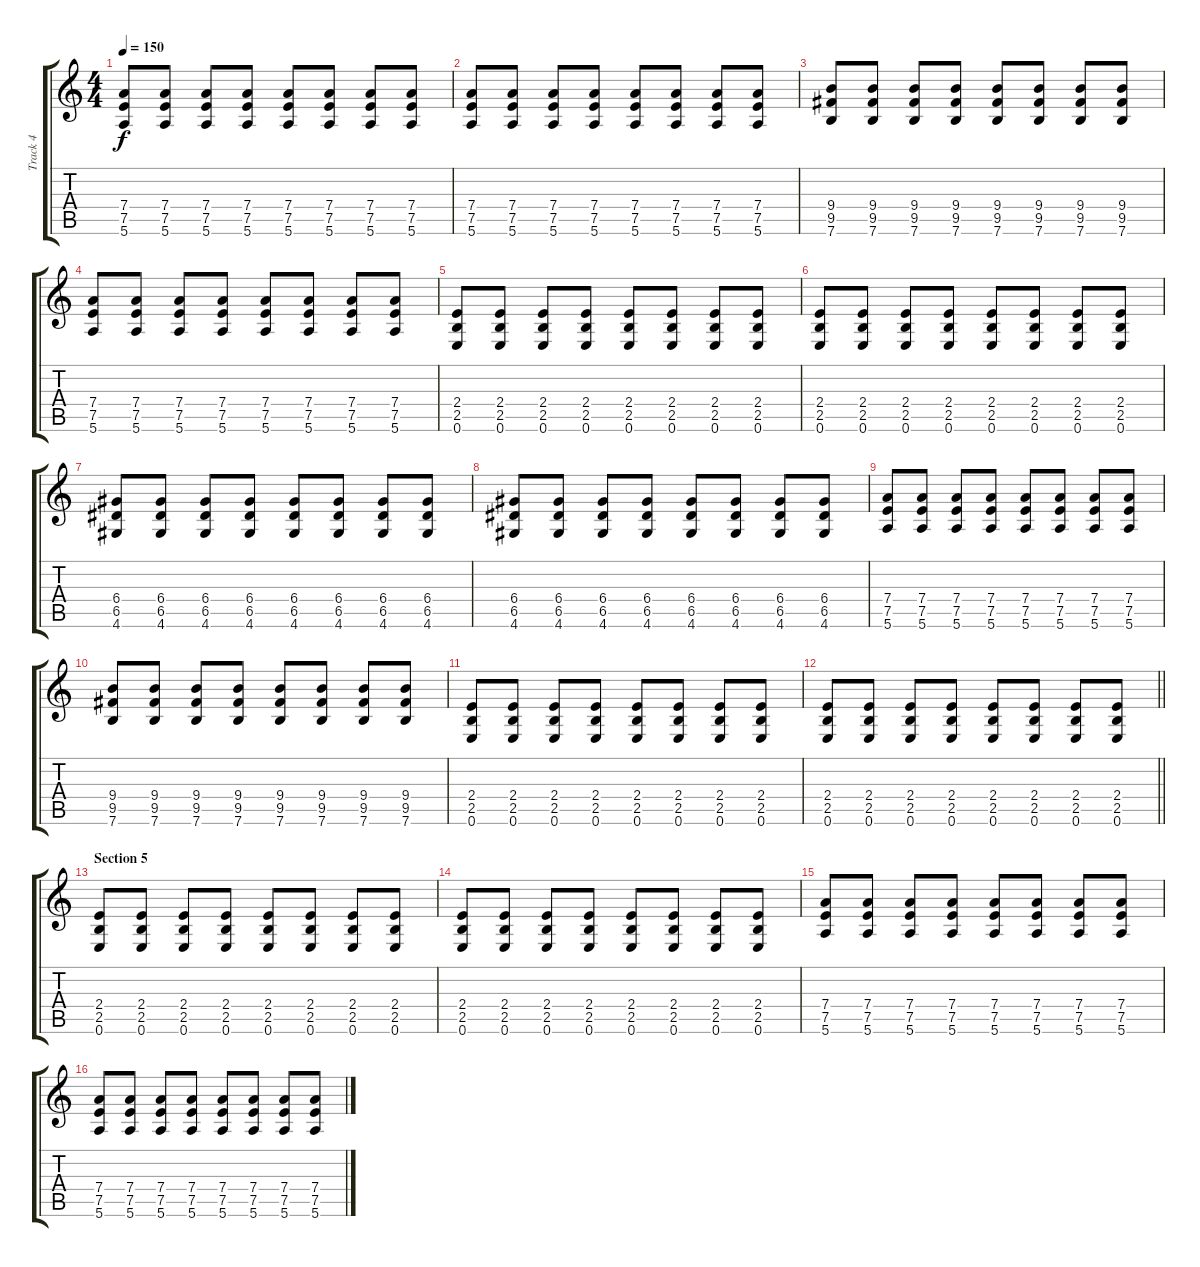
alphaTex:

\track ("Track 4" "Track 4") {instrument overdrivenguitar}
\staff {score tabs}
\tuning (E4 B3 G3 D3 A2 E2) {hide}
\ts (4 4)
\tempo 150
\clef g2
\ks c
(7.4 7.5 5.6).8{dy f} (7.4 7.5 5.6).8 (7.4 7.5 5.6).8 (7.4 7.5 5.6).8 (7.4 7.5 5.6).8 (7.4 7.5 5.6).8 (7.4 7.5 5.6).8 (7.4 7.5 5.6).8 |
(7.4 7.5 5.6).8 (7.4 7.5 5.6).8 (7.4 7.5 5.6).8 (7.4 7.5 5.6).8 (7.4 7.5 5.6).8 (7.4 7.5 5.6).8 (7.4 7.5 5.6).8 (7.4 7.5 5.6).8 |
(9.4 9.5 7.6).8 (9.4 9.5 7.6).8 (9.4 9.5 7.6).8 (9.4 9.5 7.6).8 (9.4 9.5 7.6).8 (9.4 9.5 7.6).8 (9.4 9.5 7.6).8 (9.4 9.5 7.6).8 |
(7.4 7.5 5.6).8 (7.4 7.5 5.6).8 (7.4 7.5 5.6).8 (7.4 7.5 5.6).8 (7.4 7.5 5.6).8 (7.4 7.5 5.6).8 (7.4 7.5 5.6).8 (7.4 7.5 5.6).8 |
(2.4 2.5 0.6).8 (2.4 2.5 0.6).8 (2.4 2.5 0.6).8 (2.4 2.5 0.6).8 (2.4 2.5 0.6).8 (2.4 2.5 0.6).8 (2.4 2.5 0.6).8 (2.4 2.5 0.6).8 |
(2.4 2.5 0.6).8 (2.4 2.5 0.6).8 (2.4 2.5 0.6).8 (2.4 2.5 0.6).8 (2.4 2.5 0.6).8 (2.4 2.5 0.6).8 (2.4 2.5 0.6).8 (2.4 2.5 0.6).8 |
(6.4 6.5 4.6).8 (6.4 6.5 4.6).8 (6.4 6.5 4.6).8 (6.4 6.5 4.6).8 (6.4 6.5 4.6).8 (6.4 6.5 4.6).8 (6.4 6.5 4.6).8 (6.4 6.5 4.6).8 |
(6.4 6.5 4.6).8 (6.4 6.5 4.6).8 (6.4 6.5 4.6).8 (6.4 6.5 4.6).8 (6.4 6.5 4.6).8 (6.4 6.5 4.6).8 (6.4 6.5 4.6).8 (6.4 6.5 4.6).8 |
(7.4 7.5 5.6).8 (7.4 7.5 5.6).8 (7.4 7.5 5.6).8 (7.4 7.5 5.6).8 (7.4 7.5 5.6).8 (7.4 7.5 5.6).8 (7.4 7.5 5.6).8 (7.4 7.5 5.6).8 |
(9.4 9.5 7.6).8 (9.4 9.5 7.6).8 (9.4 9.5 7.6).8 (9.4 9.5 7.6).8 (9.4 9.5 7.6).8 (9.4 9.5 7.6).8 (9.4 9.5 7.6).8 (9.4 9.5 7.6).8 |
(2.4 2.5 0.6).8 (2.4 2.5 0.6).8 (2.4 2.5 0.6).8 (2.4 2.5 0.6).8 (2.4 2.5 0.6).8 (2.4 2.5 0.6).8 (2.4 2.5 0.6).8 (2.4 2.5 0.6).8 |
\barLineRight lightlight
(2.4 2.5 0.6).8 (2.4 2.5 0.6).8 (2.4 2.5 0.6).8 (2.4 2.5 0.6).8 (2.4 2.5 0.6).8 (2.4 2.5 0.6).8 (2.4 2.5 0.6).8 (2.4 2.5 0.6).8 |
\section ("" "Section 5")
(2.4 2.5 0.6).8{volume 9 instrument overdrivenguitar} (2.4 2.5 0.6).8 (2.4 2.5 0.6).8 (2.4 2.5 0.6).8 (2.4 2.5 0.6).8 (2.4 2.5 0.6).8 (2.4 2.5 0.6).8 (2.4 2.5 0.6).8 |
(2.4 2.5 0.6).8 (2.4 2.5 0.6).8 (2.4 2.5 0.6).8 (2.4 2.5 0.6).8 (2.4 2.5 0.6).8 (2.4 2.5 0.6).8 (2.4 2.5 0.6).8 (2.4 2.5 0.6).8 |
(7.4 7.5 5.6).8 (7.4 7.5 5.6).8 (7.4 7.5 5.6).8 (7.4 7.5 5.6).8 (7.4 7.5 5.6).8 (7.4 7.5 5.6).8 (7.4 7.5 5.6).8 (7.4 7.5 5.6).8 |
(7.4 7.5 5.6).8 (7.4 7.5 5.6).8 (7.4 7.5 5.6).8 (7.4 7.5 5.6).8 (7.4 7.5 5.6).8 (7.4 7.5 5.6).8 (7.4 7.5 5.6).8 (7.4 7.5 5.6).8
